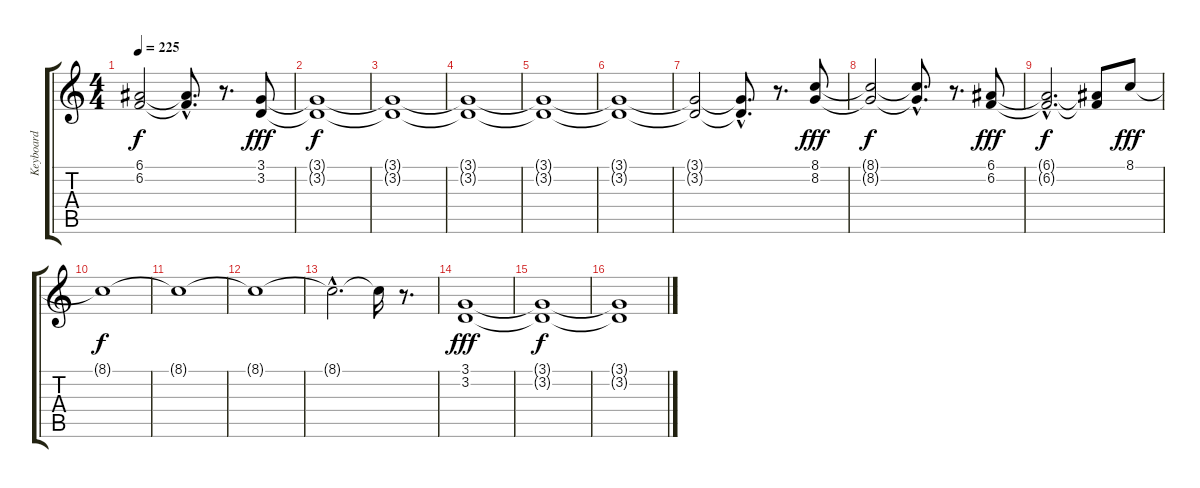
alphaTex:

\track ("Keyboard" "Keyboard") {instrument tremolostrings}
\staff {score tabs}
\tuning (E4 B3 G3 D3 A2 E2) {hide}
\ts (4 4)
\tempo 225
\clef g2
\ks c
(6.1{t} 6.2{t}).2{dy f} (6.1{hac t} 6.2{hac t}).8{d} r.8{d} (3.1 3.2).8{dy fff} |
(3.1{t} 3.2{t}).1{dy f} |
(3.1{t} 3.2{t}).1 |
(3.1{t} 3.2{t}).1 |
(3.1{t} 3.2{t}).1 |
(3.1{t} 3.2{t}).1 |
(3.1{t} 3.2{t}).2 (3.1{hac t} 3.2{hac t}).8{d} r.8{d} (8.1 8.2).8{dy fff} |
(8.1{t} 8.2{t}).2{dy f} (8.1{hac t} 8.2{hac t}).8{d} r.8{d} (6.1 6.2).8{dy fff} |
(6.1{hac t} 6.2{hac t}).2{d dy f} (6.1{t} 6.2{t}).8 8.1.8{dy fff} |
8.1{t}.1{dy f} |
8.1{t}.1 |
8.1{t}.1 |
8.1{hac t}.2{d} 8.1{t}.16 r.8{d} |
(3.1 3.2).1{dy fff} |
(3.1{t} 3.2{t}).1{dy f} |
(3.1{t} 3.2{t}).1
